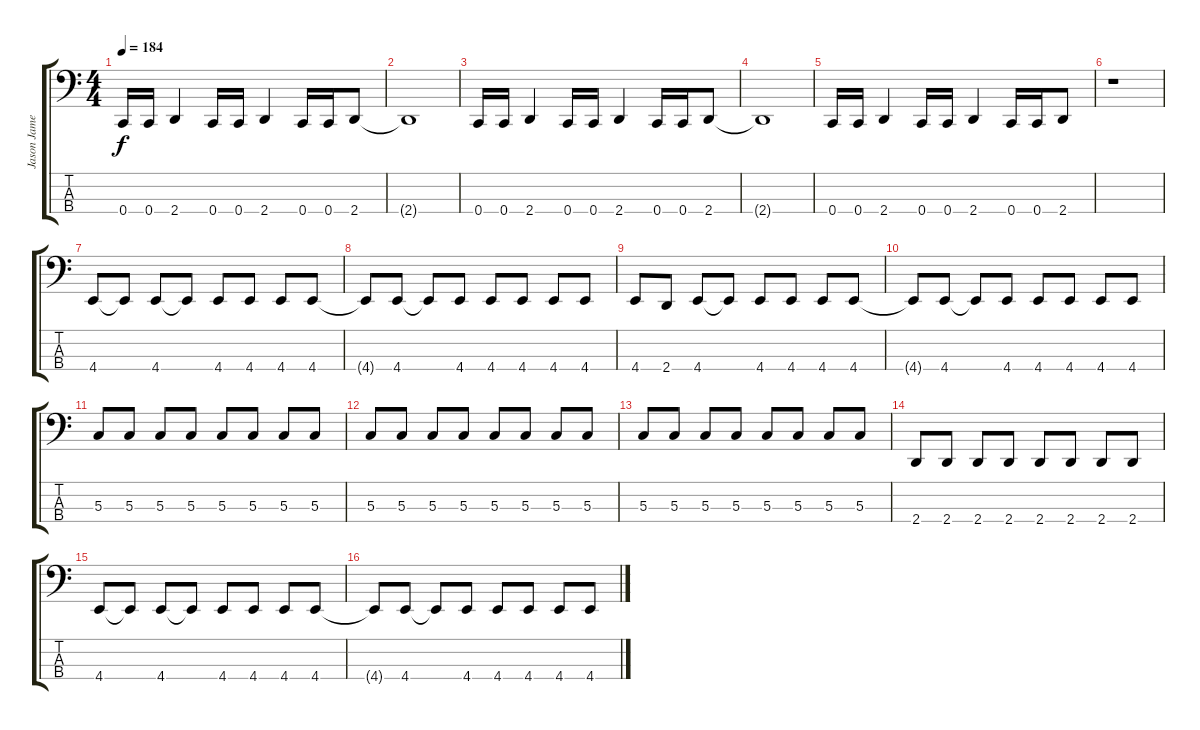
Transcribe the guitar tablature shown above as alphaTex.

\track ("Jason James - Bass" "Jason Jame") {instrument electricbasspick}
\staff {score tabs}
\tuning (F2 C2 G1 C1) {hide}
\ts (4 4)
\tempo 184
\clef f4
\ks c
0.4.16{dy f} 0.4.16 2.4.4 0.4.16 0.4.16 2.4.4 0.4.16 0.4.16 2.4.8 |
2.4{t}.1 |
0.4.16 0.4.16 2.4.4 0.4.16 0.4.16 2.4.4 0.4.16 0.4.16 2.4.8 |
2.4{t}.1 |
0.4.16 0.4.16 2.4.4 0.4.16 0.4.16 2.4.4 0.4.16 0.4.16 2.4.8 |
r.1 |
4.4.8 4.4{t}.8 4.4.8 4.4{t}.8 4.4.8 4.4.8 4.4.8 4.4.8 |
4.4{t}.8 4.4.8 4.4{t}.8 4.4.8 4.4.8 4.4.8 4.4.8 4.4.8 |
4.4.8 2.4.8 4.4.8 4.4{t}.8 4.4.8 4.4.8 4.4.8 4.4.8 |
4.4{t}.8 4.4.8 4.4{t}.8 4.4.8 4.4.8 4.4.8 4.4.8 4.4.8 |
5.3.8 5.3.8 5.3.8 5.3.8 5.3.8 5.3.8 5.3.8 5.3.8 |
5.3.8 5.3.8 5.3.8 5.3.8 5.3.8 5.3.8 5.3.8 5.3.8 |
5.3.8 5.3.8 5.3.8 5.3.8 5.3.8 5.3.8 5.3.8 5.3.8 |
2.4.8 2.4.8 2.4.8 2.4.8 2.4.8 2.4.8 2.4.8 2.4.8 |
4.4.8 4.4{t}.8 4.4.8 4.4{t}.8 4.4.8 4.4.8 4.4.8 4.4.8 |
4.4{t}.8 4.4.8 4.4{t}.8 4.4.8 4.4.8 4.4.8 4.4.8 4.4.8
